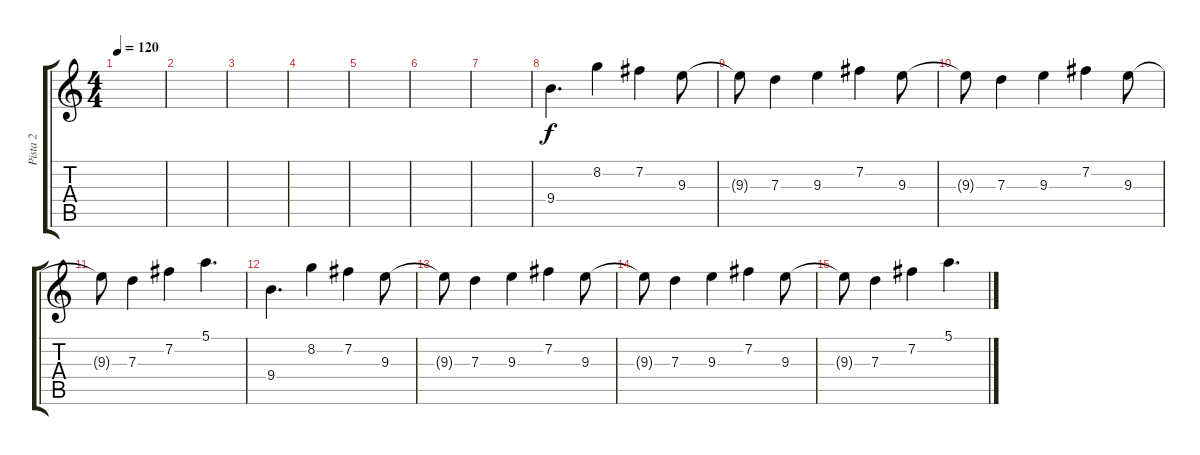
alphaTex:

\track ("Pista 2" "Pista 2") {instrument acousticguitarsteel}
\staff {score tabs}
\tuning (E4 B3 G3 D3 A2 E2) {hide}
\ts (4 4)
\tempo 120
\clef g2
\ks c
|
|
|
|
|
|
|
9.4.4{d} 8.2.4 7.2.4 9.3.8 |
9.3{t}.8 7.3.4 9.3.4 7.2.4 9.3.8 |
9.3{t}.8 7.3.4 9.3.4 7.2.4 9.3.8 |
9.3{t}.8 7.3.4 7.2.4 5.1.4{d} |
9.4.4{d} 8.2.4 7.2.4 9.3.8 |
9.3{t}.8 7.3.4 9.3.4 7.2.4 9.3.8 |
9.3{t}.8 7.3.4 9.3.4 7.2.4 9.3.8 |
9.3{t}.8 7.3.4 7.2.4 5.1.4{d}
